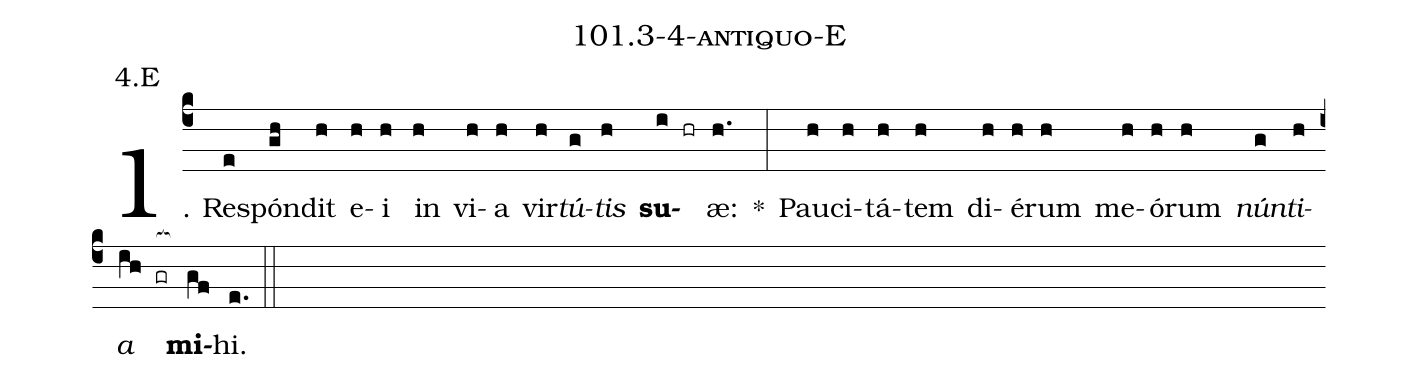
name: 101.3-4-antiquo-E;
annotation: 4.E;
%%
(c4)1. Re(e)spón(gh)dit(h) e(h)i(h) in(h) vi(h)a(h) vir(h)<i>tú</i>(g)<i>tis</i>(h) <b>su</b>(i hr)æ:(h.) *(:) Pau(h)ci(h)tá(h)tem(h) di(h)é(h)rum(h) me(h)ó(h)rum(h) <i>nún</i>(g)<i>ti</i>(h)<i>a</i>(ih gr[ocb:1{]) <b>mi</b>(gf[ocb:0}])hi.(e.) (::)


%E(h) u(g) o(h) u(ih) a(gf) e.(e.) (::)
